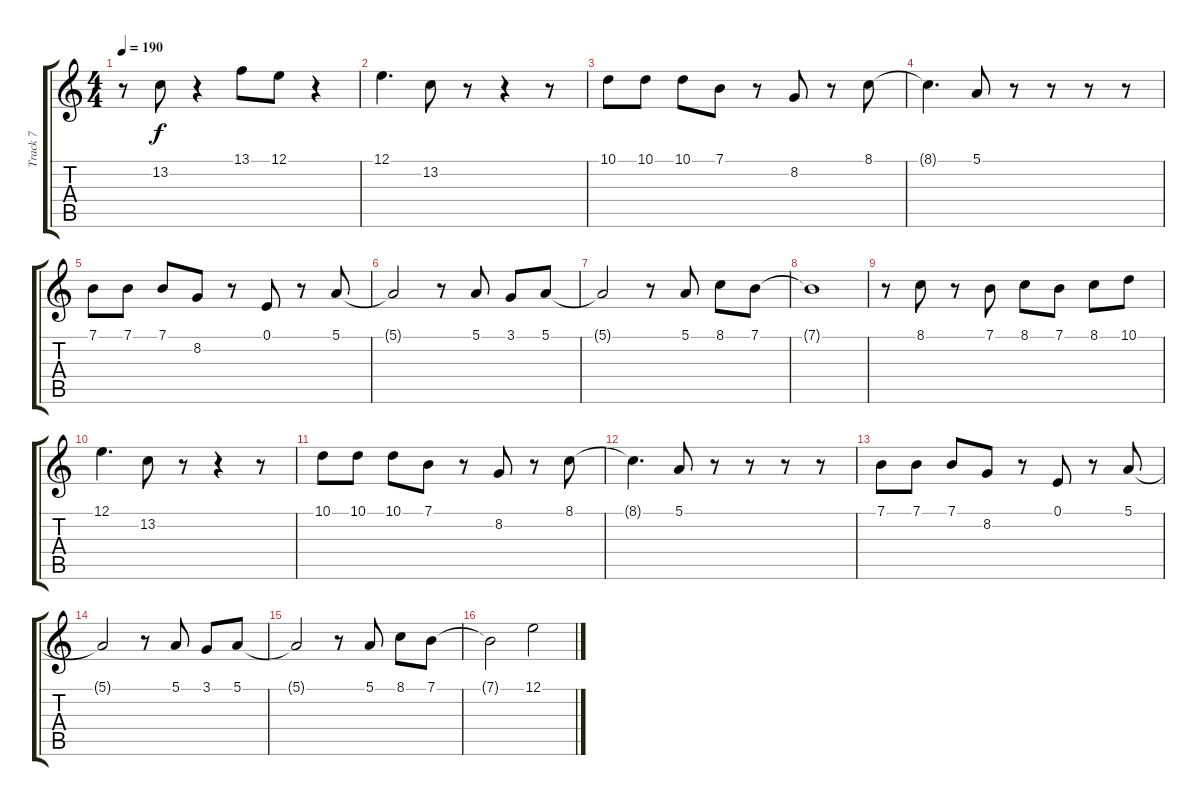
\track ("Track 7" "Track 7") {instrument trumpet}
\staff {score tabs}
\tuning (E4 B3 G3 D3 A2 E2) {hide}
\ts (4 4)
\tempo 190
\clef g2
\ks c
r.8{dy f} 13.2.8 r.4 13.1.8 12.1.8 r.4 |
12.1.4{d} 13.2.8 r.8 r.4 r.8 |
10.1.8 10.1.8 10.1.8 7.1.8 r.8 8.2.8 r.8 8.1.8 |
8.1{t}.4{d} 5.1.8 r.8 r.8 r.8 r.8 |
7.1.8 7.1.8 7.1.8 8.2.8 r.8 0.1.8 r.8 5.1.8 |
5.1{t}.2 r.8 5.1.8 3.1.8 5.1.8 |
5.1{t}.2 r.8 5.1.8 8.1.8 7.1.8 |
7.1{t}.1 |
r.8 8.1.8 r.8 7.1.8 8.1.8 7.1.8 8.1.8 10.1.8 |
12.1.4{d} 13.2.8 r.8 r.4 r.8 |
10.1.8 10.1.8 10.1.8 7.1.8 r.8 8.2.8 r.8 8.1.8 |
8.1{t}.4{d} 5.1.8 r.8 r.8 r.8 r.8 |
7.1.8 7.1.8 7.1.8 8.2.8 r.8 0.1.8 r.8 5.1.8 |
5.1{t}.2 r.8 5.1.8 3.1.8 5.1.8 |
5.1{t}.2 r.8 5.1.8 8.1.8 7.1.8 |
7.1{t}.2 12.1.2
